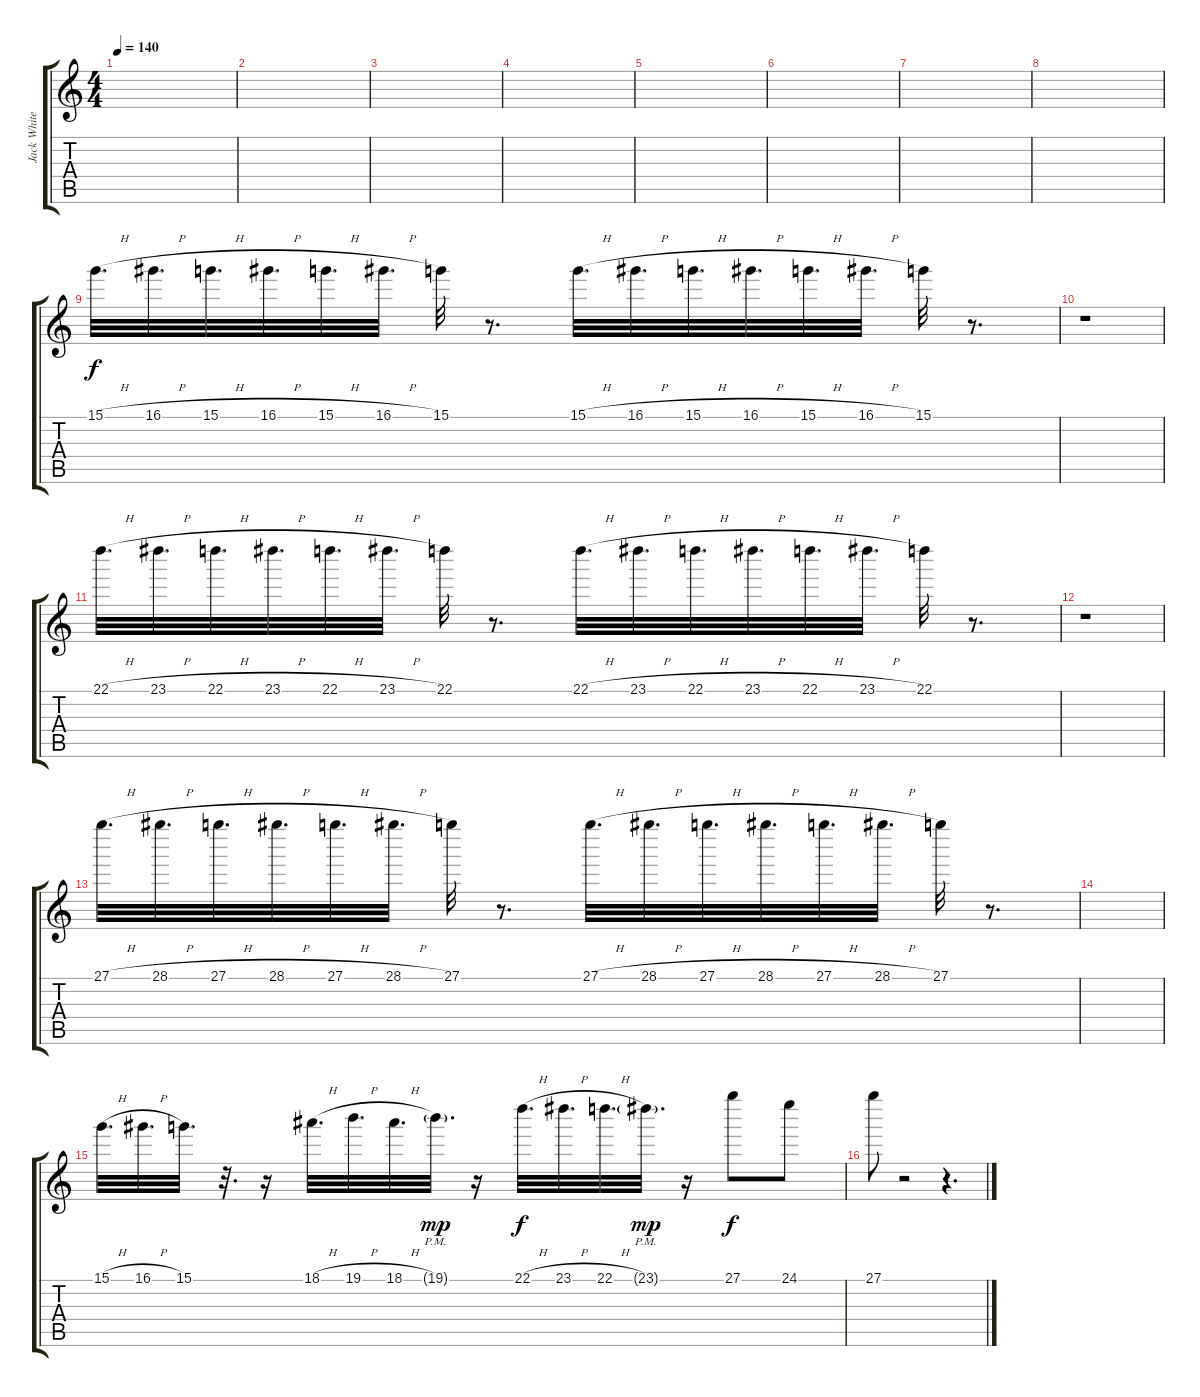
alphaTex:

\track ("Jack White (Solo)" "Jack White") {instrument distortionguitar}
\staff {score tabs}
\tuning (E4 B3 G3 D3 A2 E2) {hide}
\ts (4 4)
\tempo 140
\clef g2
\ks c
|
|
|
|
|
|
|
|
15.1{h}.32{d} 16.1{h}.32{d} 15.1{h}.32{d} 16.1{h}.32{d} 15.1{h}.32{d} 16.1{h}.32{d} 15.1.32 r.8{d} 15.1{h}.32{d} 16.1{h}.32{d} 15.1{h}.32{d} 16.1{h}.32{d} 15.1{h}.32{d} 16.1{h}.32{d} 15.1.32 r.8{d} |
r.1 |
22.1{h}.32{d} 23.1{h}.32{d} 22.1{h}.32{d} 23.1{h}.32{d} 22.1{h}.32{d} 23.1{h}.32{d} 22.1.32 r.8{d} 22.1{h}.32{d} 23.1{h}.32{d} 22.1{h}.32{d} 23.1{h}.32{d} 22.1{h}.32{d} 23.1{h}.32{d} 22.1.32 r.8{d} |
r.1 |
27.1{h}.32{d} 28.1{h}.32{d} 27.1{h}.32{d} 28.1{h}.32{d} 27.1{h}.32{d} 28.1{h}.32{d} 27.1.32 r.8{d} 27.1{h}.32{d} 28.1{h}.32{d} 27.1{h}.32{d} 28.1{h}.32{d} 27.1{h}.32{d} 28.1{h}.32{d} 27.1.32 r.8{d} |
|
15.1{h}.32{d} 16.1{h}.32{d} 15.1.32{d} r.32{d} r.16 18.1{h}.32{d} 19.1{h}.32{d} 18.1{h}.32{d} 19.1{g pm}.32{d dy mp} r.16 22.1{h}.32{d dy f} 23.1{h}.32{d} 22.1{h}.32{d} 23.1{g pm}.32{d dy mp} r.16 27.1.8{dy f} 24.1.8 |
27.1.8 r.2 r.4{d}
